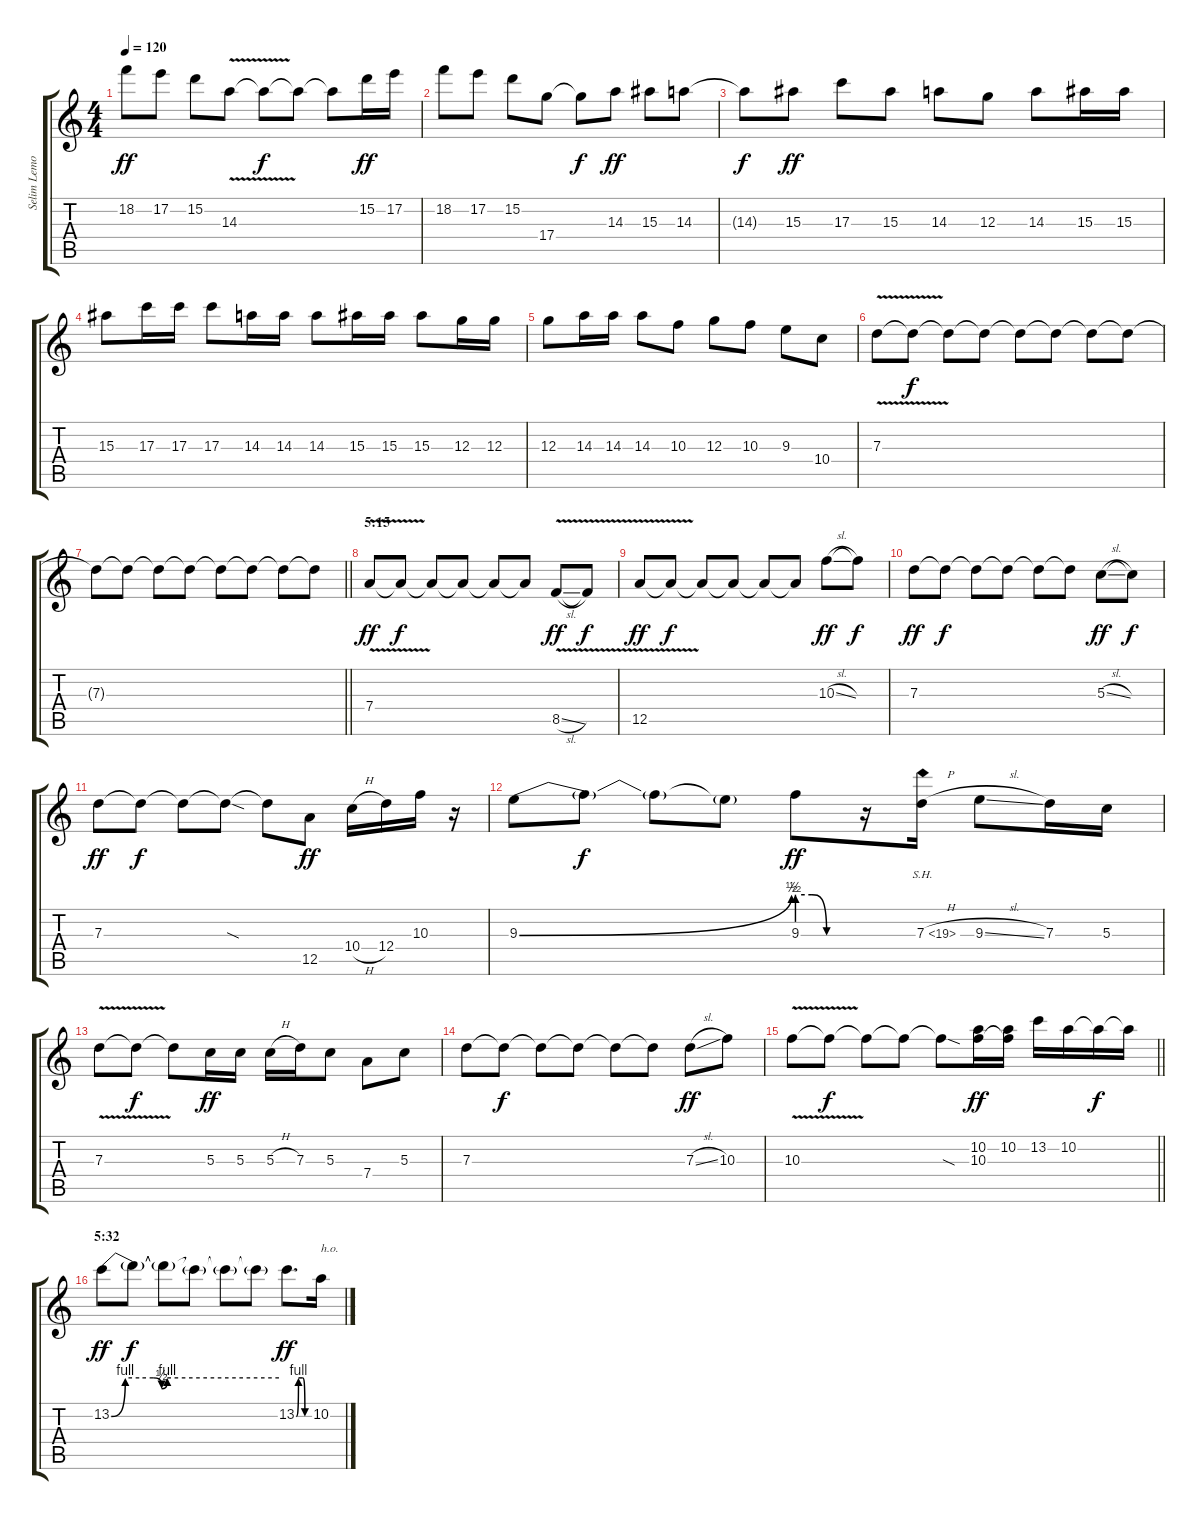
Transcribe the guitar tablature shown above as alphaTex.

\track ("Selim Lemouchi (Lead Guitar)" "Selim Lemo") {instrument acousticguitarsteel}
\staff {score tabs}
\tuning (E4 B3 G3 D3 A2 E2) {hide}
\ts (4 4)
\tempo 120
\clef g2
\ks c
18.2.8{dy ff} 17.2.8 15.2.8 14.3{v}.8 14.3{t}.8{dy f} 14.3{t}.8 14.3{t}.8 15.2.16{dy ff} 17.2.16 |
18.2.8 17.2.8 15.2.8 17.4.8 17.4{t}.8{dy f} 14.3.8{dy ff} 15.3.8 14.3.8 |
14.3{t}.8{dy f} 15.3.8{dy ff} 17.3.8 15.3.8 14.3.8 12.3.8 14.3.8 15.3.16 15.3.16 |
15.3.8 17.3.16 17.3.16 17.3.8 14.3.16 14.3.16 14.3.8 15.3.16 15.3.16 15.3.8 12.3.16 12.3.16 |
12.3.8 14.3.16 14.3.16 14.3.8 10.3.8 12.3.8 10.3.8 9.3.8 10.4.8 |
7.3{v}.8 7.3{t}.8{dy f} 7.3{t}.8 7.3{t}.8 7.3{t}.8 7.3{t}.8 7.3{t}.8 7.3{t}.8 |
\barLineRight lightlight
7.3{t}.8 7.3{t}.8 7.3{t}.8 7.3{t}.8 7.3{t}.8 7.3{t}.8 7.3{t}.8 7.3{t}.8 |
\section ("" "5:15")
7.4{v}.8{dy ff} 7.4{t}.8{dy f} 7.4{t}.8 7.4{t}.8 7.4{t}.8 7.4{t}.8 8.5{v sl}.8{dy ff} 8.5{t}.8{dy f} |
12.5{v}.8{dy ff} 12.5{t}.8{dy f} 12.5{t}.8 12.5{t}.8 12.5{t}.8 12.5{t}.8 10.3{sl}.8{dy ff} 10.3{t}.8{dy f} |
7.3.8{dy ff} 7.3{t}.8{dy f} 7.3{t}.8 7.3{t}.8 7.3{t}.8 7.3{t}.8 5.3{sl}.8{dy ff} 5.3{t}.8{dy f} |
7.3.8{dy ff} 7.3{t}.8{dy f} 7.3{t}.8 7.3{sod t}.8 7.3{t}.8 12.5.8{dy ff} 10.4{h}.16 12.4.16 10.3.16 r.16 |
9.3{be (bend 0 0 60 2)}.8 9.3{t}.8{dy f} 9.3{t}.8 9.3{t}.8 9.3{be (custom 0 2 15 2 30 0 60 0)}.8{dy ff} r.16 7.3{sh 12 h}.16 9.3{sl}.8 7.3.16 5.3.16 |
7.3{v}.8 7.3{t}.8{dy f} 7.3{t}.8 5.3.16{dy ff} 5.3.16 5.3{h}.16 7.3.16 5.3.8 7.4.8 5.3.8 |
7.3.8 7.3{t}.8{dy f} 7.3{t}.8 7.3{t}.8 7.3{t}.8 7.3{t}.8 7.3{sl}.8{dy ff} 10.3.8 |
\barLineRight lightlight
10.3{v}.8 10.3{t}.8{dy f} 10.3{t}.8 10.3{t}.8 10.3{sod t}.8 (10.2 10.3).16{dy ff} (10.2 10.3{t}).16 13.2.16 10.2.16 10.2{t}.16{dy f} 10.2{t}.16 |
\section ("" "5:32")
13.2{be (custom 0 0 5 4 10 4 15 4 18 2 20 4 60 4)}.8{dy ff} 13.2{t}.8{dy f} 13.2{t}.8 13.2{t}.8 13.2{t}.8 13.2{t}.8 13.2{be (custom 0 0 10 4 30 4 40 0 60 0)}.8{d dy ff} 10.2.16{txt "h.o."}
